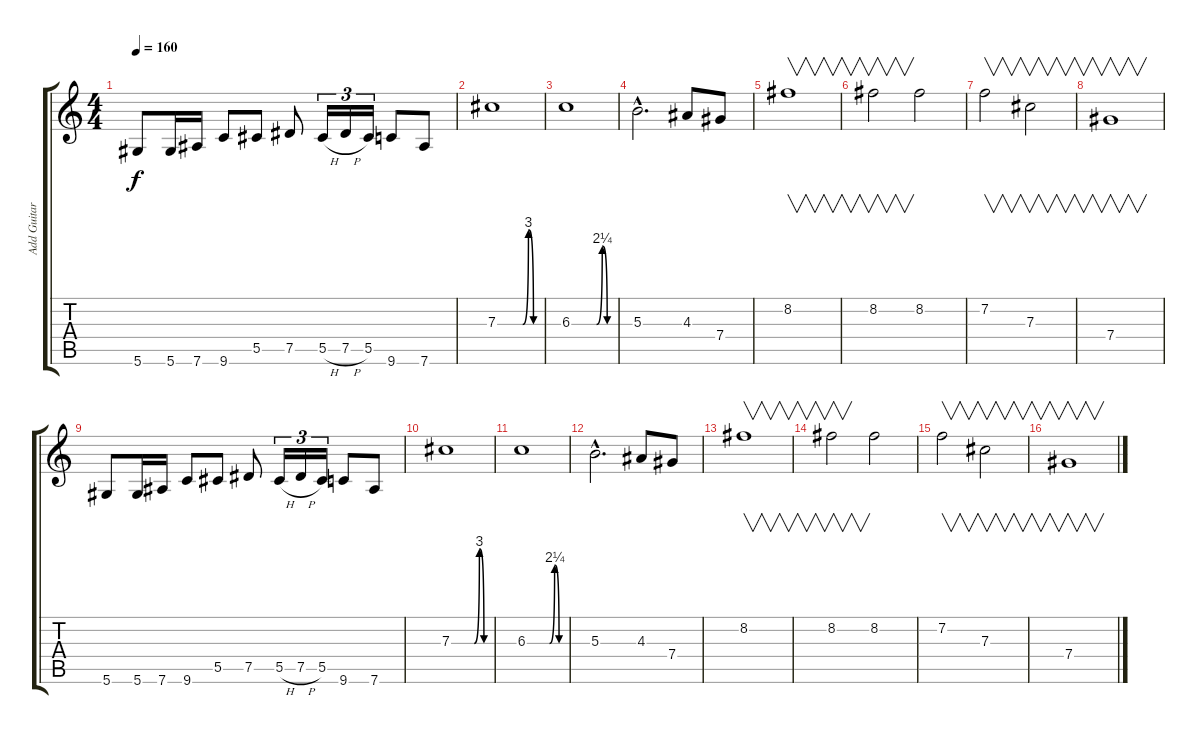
\track ("Add Guitar 1" "Add Guitar") {instrument distortionguitar}
\staff {score tabs}
\tuning (Eb4 Bb3 Gb3 Db3 Ab2 Eb2) {hide}
\ts (4 4)
\tempo 160
\clef g2
\ks c
5.6.8{dy f} 5.6.16 7.6.16 9.6.8 5.5.8 7.5.8 5.5{h}.16{tu (3 2)} 7.5{h}.16{tu (3 2)} 5.5.16{tu (3 2)} 9.6.8 7.6.8 |
7.3{be (custom 0 0 30 0 35 0 43 12 50 0 60 0)}.1 |
6.3{be (custom 0 0 35 0 43 9 50 0 60 0)}.1 |
5.3{hac}.2{d} 4.3.8 7.4.8 |
8.2.1{v} |
8.2.2{v} 8.2.2 |
7.2.2{v} 7.3.2{v} |
7.4.1{v} |
5.6.8 5.6.16 7.6.16 9.6.8 5.5.8 7.5.8 5.5{h}.16{tu (3 2)} 7.5{h}.16{tu (3 2)} 5.5.16{tu (3 2)} 9.6.8 7.6.8 |
7.3{be (custom 0 0 30 0 35 0 43 12 50 0 60 0)}.1 |
6.3{be (custom 0 0 35 0 43 9 50 0 60 0)}.1 |
5.3{hac}.2{d} 4.3.8 7.4.8 |
8.2.1{v} |
8.2.2{v} 8.2.2 |
7.2.2{v} 7.3.2{v} |
7.4.1{v}
